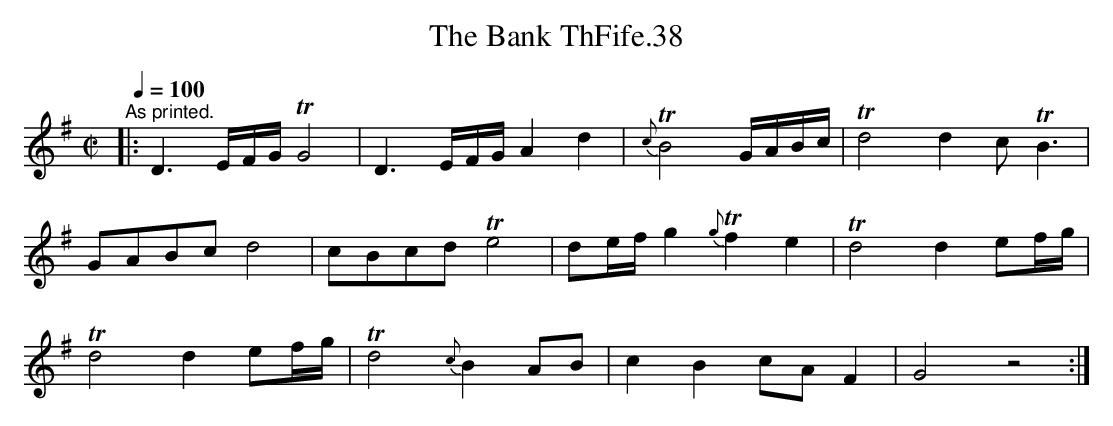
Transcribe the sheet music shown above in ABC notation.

X:1
T:Bank ThFife.38, The
M:C|
L:1/8
Q:1/4=100
K:G
"^As printed."
|: D3 E/F/G/ !trill!G4 | D3 E/F/G/ A2 d2 | {c}!trill!B4 G/A/B/c/ | !trill!d4 d2 c !trill!B3 |
GABc d4 | cBcd !trill!e4 | de/f/ g2 {g}!trill!f2 e2 | !trill!d4 d2 ef/g/ |
!trill!d4 d2 ef/g/ | !trill!d4 {c}B2 AB | c2 B2 cA F2 | G4 z4 :|
